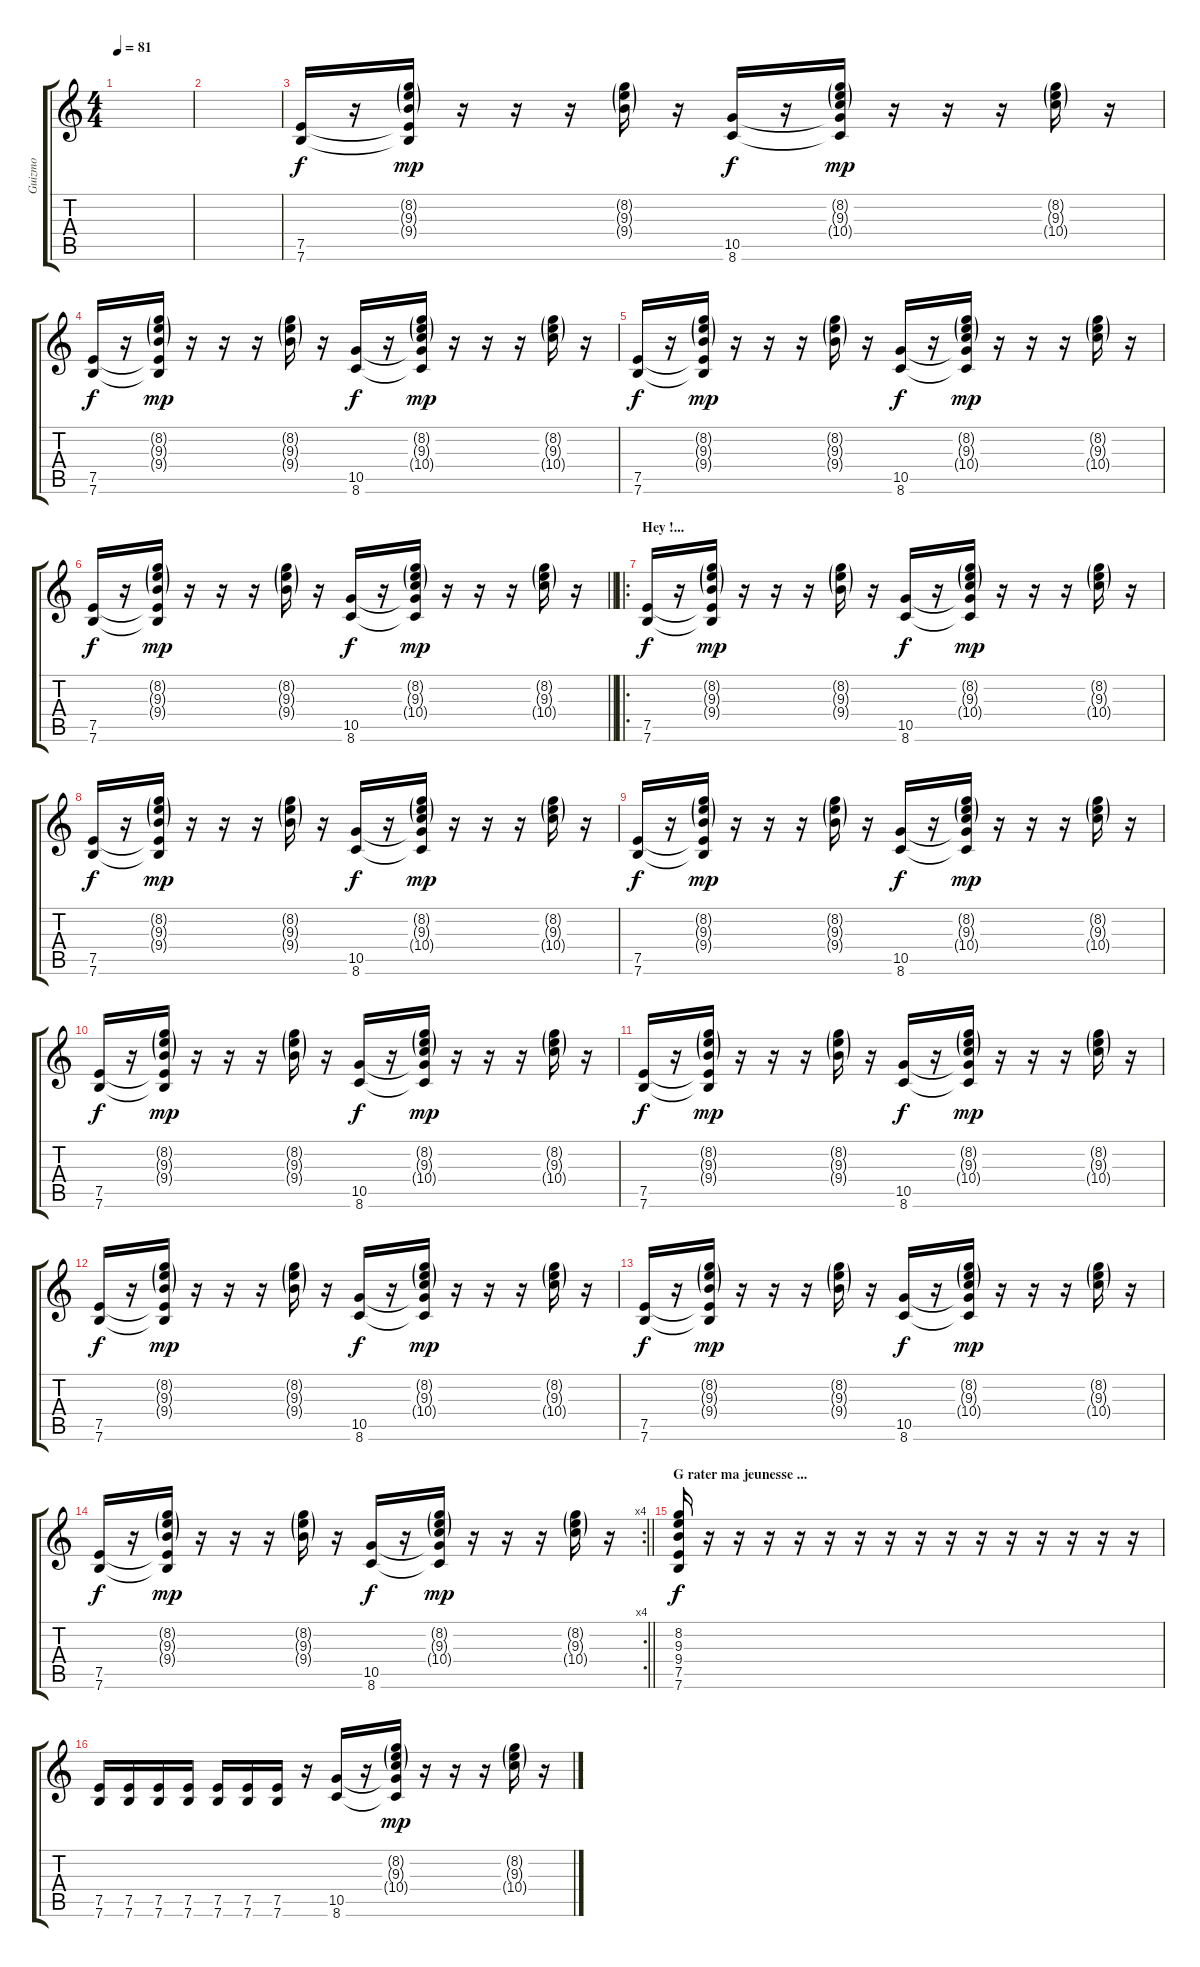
\track ("Guizmo" "Guizmo") {instrument acousticguitarsteel}
\staff {score tabs}
\tuning (E4 B3 G3 D3 A2 E2) {hide}
\ts (4 4)
\tempo 81
\clef g2
\ks c
|
|
(7.5 7.6).16{volume 6} r.16 (8.2{g} 9.3{g} 9.4{g} 7.5{t} 7.6{t}).16{dy mp} r.16 r.16 r.16 (8.2{g} 9.3{g} 9.4{g}).16 r.16 (10.5 8.6).16{dy f} r.16 (8.2{g} 9.3{g} 10.4{g} 10.5{t} 8.6{t}).16{dy mp} r.16 r.16 r.16 (8.2{g} 9.3{g} 10.4{g}).16 r.16 |
(7.5 7.6).16{dy f} r.16 (8.2{g} 9.3{g} 9.4{g} 7.5{t} 7.6{t}).16{dy mp} r.16 r.16 r.16 (8.2{g} 9.3{g} 9.4{g}).16 r.16 (10.5 8.6).16{dy f} r.16 (8.2{g} 9.3{g} 10.4{g} 10.5{t} 8.6{t}).16{dy mp} r.16 r.16 r.16 (8.2{g} 9.3{g} 10.4{g}).16 r.16 |
(7.5 7.6).16{dy f} r.16 (8.2{g} 9.3{g} 9.4{g} 7.5{t} 7.6{t}).16{dy mp} r.16 r.16 r.16 (8.2{g} 9.3{g} 9.4{g}).16 r.16 (10.5 8.6).16{dy f} r.16 (8.2{g} 9.3{g} 10.4{g} 10.5{t} 8.6{t}).16{dy mp} r.16 r.16 r.16 (8.2{g} 9.3{g} 10.4{g}).16 r.16 |
\barLineRight lightlight
(7.5 7.6).16{dy f} r.16 (8.2{g} 9.3{g} 9.4{g} 7.5{t} 7.6{t}).16{dy mp} r.16 r.16 r.16 (8.2{g} 9.3{g} 9.4{g}).16 r.16 (10.5 8.6).16{dy f} r.16 (8.2{g} 9.3{g} 10.4{g} 10.5{t} 8.6{t}).16{dy mp} r.16 r.16 r.16 (8.2{g} 9.3{g} 10.4{g}).16 r.16 |
\ro
\section ("" "Hey !...")
(7.5 7.6).16{dy f} r.16 (8.2{g} 9.3{g} 9.4{g} 7.5{t} 7.6{t}).16{dy mp} r.16 r.16 r.16 (8.2{g} 9.3{g} 9.4{g}).16 r.16 (10.5 8.6).16{dy f} r.16 (8.2{g} 9.3{g} 10.4{g} 10.5{t} 8.6{t}).16{dy mp} r.16 r.16 r.16 (8.2{g} 9.3{g} 10.4{g}).16 r.16 |
(7.5 7.6).16{dy f} r.16 (8.2{g} 9.3{g} 9.4{g} 7.5{t} 7.6{t}).16{dy mp} r.16 r.16 r.16 (8.2{g} 9.3{g} 9.4{g}).16 r.16 (10.5 8.6).16{dy f} r.16 (8.2{g} 9.3{g} 10.4{g} 10.5{t} 8.6{t}).16{dy mp} r.16 r.16 r.16 (8.2{g} 9.3{g} 10.4{g}).16 r.16 |
(7.5 7.6).16{dy f} r.16 (8.2{g} 9.3{g} 9.4{g} 7.5{t} 7.6{t}).16{dy mp} r.16 r.16 r.16 (8.2{g} 9.3{g} 9.4{g}).16 r.16 (10.5 8.6).16{dy f} r.16 (8.2{g} 9.3{g} 10.4{g} 10.5{t} 8.6{t}).16{dy mp} r.16 r.16 r.16 (8.2{g} 9.3{g} 10.4{g}).16 r.16 |
(7.5 7.6).16{dy f} r.16 (8.2{g} 9.3{g} 9.4{g} 7.5{t} 7.6{t}).16{dy mp} r.16 r.16 r.16 (8.2{g} 9.3{g} 9.4{g}).16 r.16 (10.5 8.6).16{dy f} r.16 (8.2{g} 9.3{g} 10.4{g} 10.5{t} 8.6{t}).16{dy mp} r.16 r.16 r.16 (8.2{g} 9.3{g} 10.4{g}).16 r.16 |
(7.5 7.6).16{dy f} r.16 (8.2{g} 9.3{g} 9.4{g} 7.5{t} 7.6{t}).16{dy mp} r.16 r.16 r.16 (8.2{g} 9.3{g} 9.4{g}).16 r.16 (10.5 8.6).16{dy f} r.16 (8.2{g} 9.3{g} 10.4{g} 10.5{t} 8.6{t}).16{dy mp} r.16 r.16 r.16 (8.2{g} 9.3{g} 10.4{g}).16 r.16 |
(7.5 7.6).16{dy f} r.16 (8.2{g} 9.3{g} 9.4{g} 7.5{t} 7.6{t}).16{dy mp} r.16 r.16 r.16 (8.2{g} 9.3{g} 9.4{g}).16 r.16 (10.5 8.6).16{dy f} r.16 (8.2{g} 9.3{g} 10.4{g} 10.5{t} 8.6{t}).16{dy mp} r.16 r.16 r.16 (8.2{g} 9.3{g} 10.4{g}).16 r.16 |
(7.5 7.6).16{dy f} r.16 (8.2{g} 9.3{g} 9.4{g} 7.5{t} 7.6{t}).16{dy mp} r.16 r.16 r.16 (8.2{g} 9.3{g} 9.4{g}).16 r.16 (10.5 8.6).16{dy f} r.16 (8.2{g} 9.3{g} 10.4{g} 10.5{t} 8.6{t}).16{dy mp} r.16 r.16 r.16 (8.2{g} 9.3{g} 10.4{g}).16 r.16 |
\rc 4
\barLineRight lightlight
(7.5 7.6).16{dy f} r.16 (8.2{g} 9.3{g} 9.4{g} 7.5{t} 7.6{t}).16{dy mp} r.16 r.16 r.16 (8.2{g} 9.3{g} 9.4{g}).16 r.16 (10.5 8.6).16{dy f} r.16 (8.2{g} 9.3{g} 10.4{g} 10.5{t} 8.6{t}).16{dy mp} r.16 r.16 r.16 (8.2{g} 9.3{g} 10.4{g}).16 r.16 |
\section ("" "G rater ma jeunesse ...")
(8.2 9.3 9.4 7.5 7.6).16{dy f} r.16 r.16 r.16 r.16 r.16 r.16 r.16 r.16 r.16 r.16 r.16 r.16 r.16 r.16 r.16 |
(7.5 7.6).16 (7.5 7.6).16 (7.5 7.6).16 (7.5 7.6).16 (7.5 7.6).16 (7.5 7.6).16 (7.5 7.6).16 r.16 (10.5 8.6).16 r.16 (8.2{g} 9.3{g} 10.4{g} 10.5{t} 8.6{t}).16{dy mp} r.16 r.16 r.16 (8.2{g} 9.3{g} 10.4{g}).16 r.16
